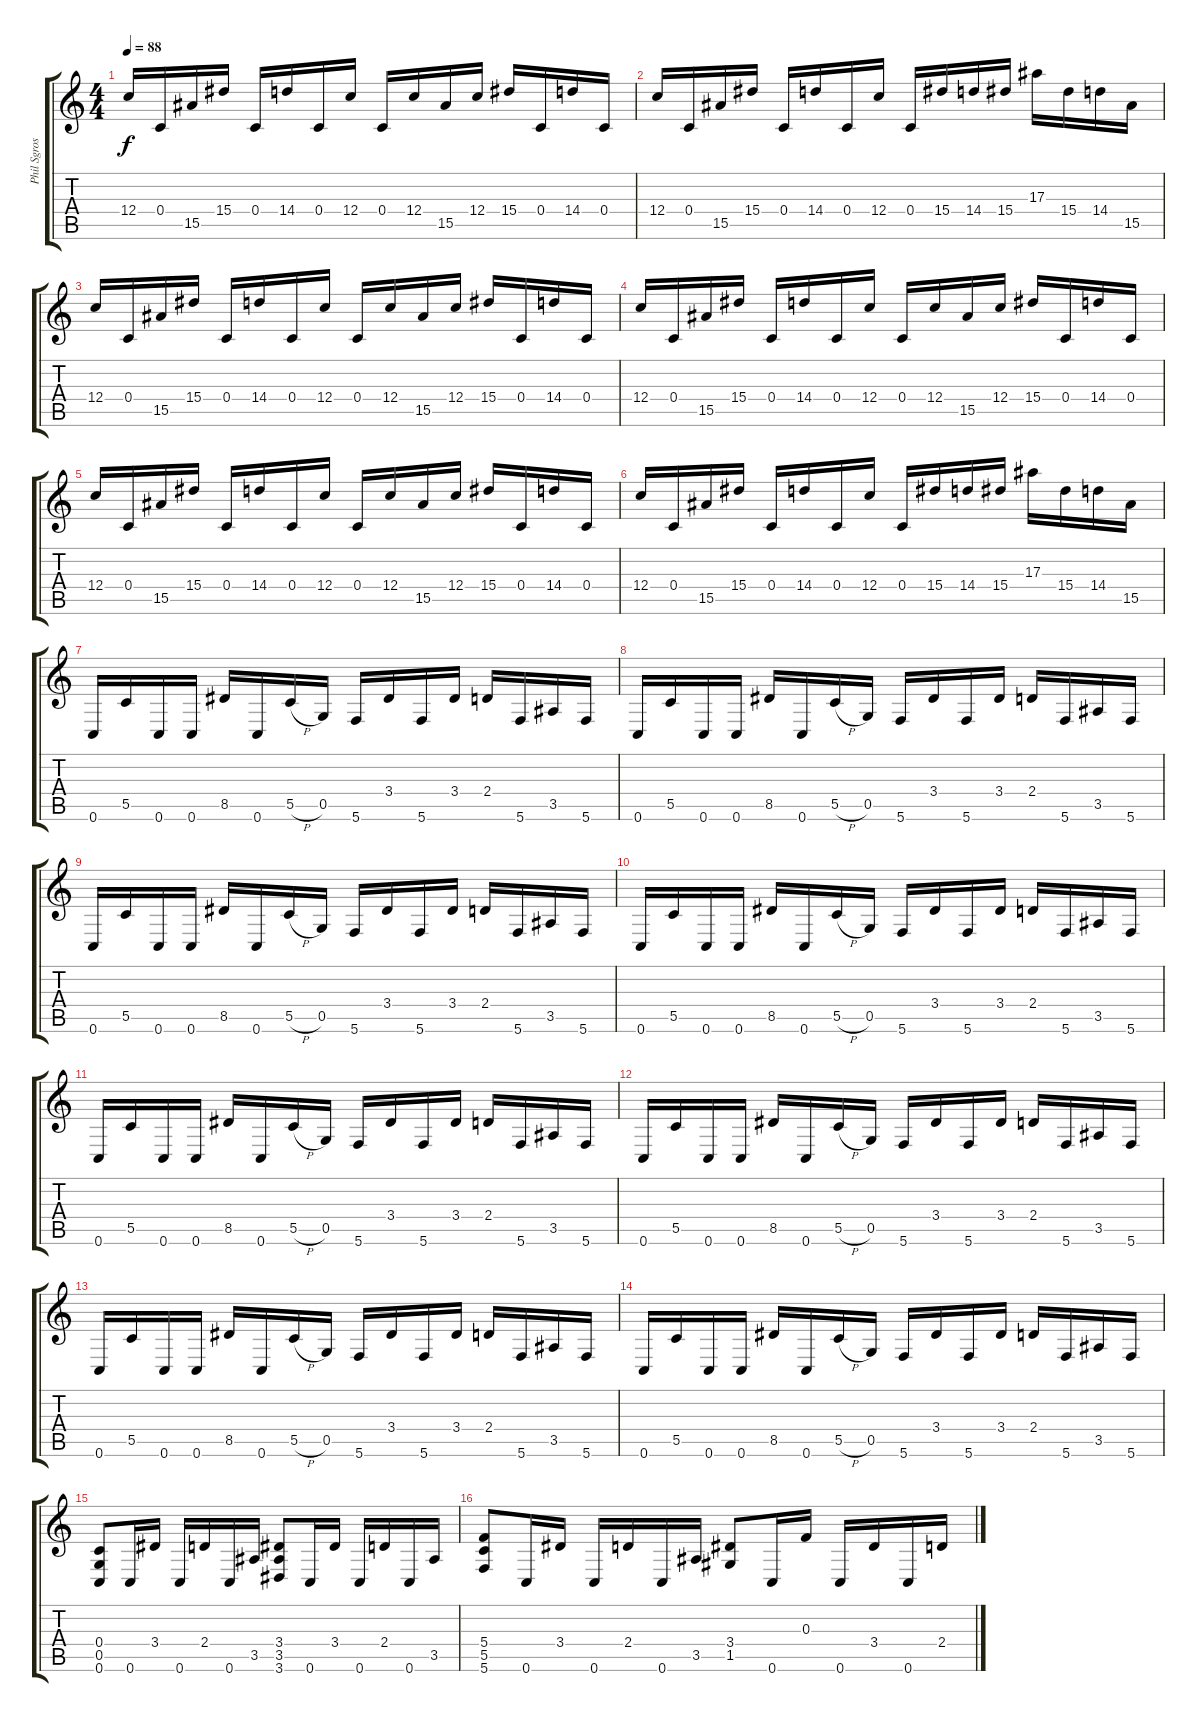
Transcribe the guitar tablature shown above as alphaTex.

\track ("Phil Sgrosso" "Phil Sgros") {instrument distortionguitar}
\staff {score tabs}
\tuning (D4 A3 F3 C3 G2 C2) {hide}
\ts (4 4)
\tempo 88
\clef g2
\ks c
12.4.16{dy f} 0.4.16 15.5.16 15.4.16 0.4.16 14.4.16 0.4.16 12.4.16 0.4.16 12.4.16 15.5.16 12.4.16 15.4.16 0.4.16 14.4.16 0.4.16 |
12.4.16 0.4.16 15.5.16 15.4.16 0.4.16 14.4.16 0.4.16 12.4.16 0.4.16 15.4.16 14.4.16 15.4.16 17.3.16 15.4.16 14.4.16 15.5.16 |
12.4.16 0.4.16 15.5.16 15.4.16 0.4.16 14.4.16 0.4.16 12.4.16 0.4.16 12.4.16 15.5.16 12.4.16 15.4.16 0.4.16 14.4.16 0.4.16 |
12.4.16 0.4.16 15.5.16 15.4.16 0.4.16 14.4.16 0.4.16 12.4.16 0.4.16 12.4.16 15.5.16 12.4.16 15.4.16 0.4.16 14.4.16 0.4.16 |
12.4.16 0.4.16 15.5.16 15.4.16 0.4.16 14.4.16 0.4.16 12.4.16 0.4.16 12.4.16 15.5.16 12.4.16 15.4.16 0.4.16 14.4.16 0.4.16 |
12.4.16 0.4.16 15.5.16 15.4.16 0.4.16 14.4.16 0.4.16 12.4.16 0.4.16 15.4.16 14.4.16 15.4.16 17.3.16 15.4.16 14.4.16 15.5.16 |
0.6.16 5.5.16 0.6.16 0.6.16 8.5.16 0.6.16 5.5{h}.16 0.5.16 5.6.16 3.4.16 5.6.16 3.4.16 2.4.16 5.6.16 3.5.16 5.6.16 |
0.6.16 5.5.16 0.6.16 0.6.16 8.5.16 0.6.16 5.5{h}.16 0.5.16 5.6.16 3.4.16 5.6.16 3.4.16 2.4.16 5.6.16 3.5.16 5.6.16 |
0.6.16 5.5.16 0.6.16 0.6.16 8.5.16 0.6.16 5.5{h}.16 0.5.16 5.6.16 3.4.16 5.6.16 3.4.16 2.4.16 5.6.16 3.5.16 5.6.16 |
0.6.16 5.5.16 0.6.16 0.6.16 8.5.16 0.6.16 5.5{h}.16 0.5.16 5.6.16 3.4.16 5.6.16 3.4.16 2.4.16 5.6.16 3.5.16 5.6.16 |
0.6.16 5.5.16 0.6.16 0.6.16 8.5.16 0.6.16 5.5{h}.16 0.5.16 5.6.16 3.4.16 5.6.16 3.4.16 2.4.16 5.6.16 3.5.16 5.6.16 |
0.6.16 5.5.16 0.6.16 0.6.16 8.5.16 0.6.16 5.5{h}.16 0.5.16 5.6.16 3.4.16 5.6.16 3.4.16 2.4.16 5.6.16 3.5.16 5.6.16 |
0.6.16 5.5.16 0.6.16 0.6.16 8.5.16 0.6.16 5.5{h}.16 0.5.16 5.6.16 3.4.16 5.6.16 3.4.16 2.4.16 5.6.16 3.5.16 5.6.16 |
0.6.16 5.5.16 0.6.16 0.6.16 8.5.16 0.6.16 5.5{h}.16 0.5.16 5.6.16 3.4.16 5.6.16 3.4.16 2.4.16 5.6.16 3.5.16 5.6.16 |
(0.4 0.5 0.6).8 0.6.16 3.4.16 0.6.16 2.4.16 0.6.16 3.5.16 (3.4 3.5 3.6).8 0.6.16 3.4.16 0.6.16 2.4.16 0.6.16 3.5.16 |
(5.4 5.5 5.6).8 0.6.16 3.4.16 0.6.16 2.4.16 0.6.16 3.5.16 (3.4 1.5).8 0.6.16 0.3.16 0.6.16 3.4.16 0.6.16 2.4.16
